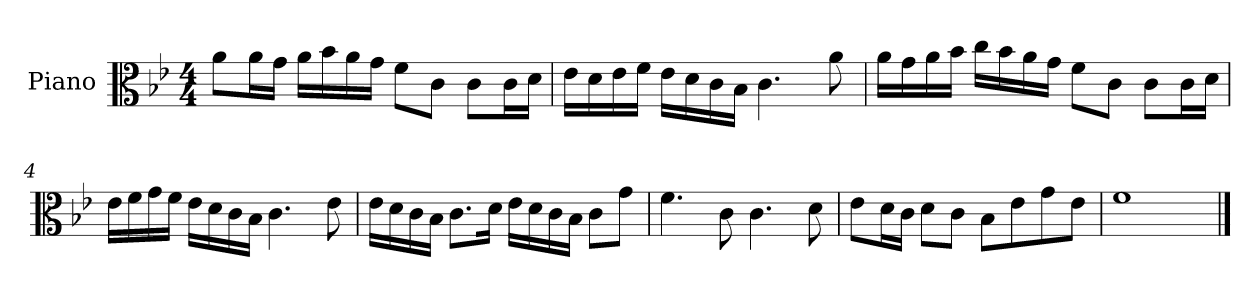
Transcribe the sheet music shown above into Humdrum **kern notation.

**kern
*part1
*staff1
*I"Piano
*I'Pno
*clefC3
*k[b-e-]
*M4/4
=1
8a\L
16a\L
16g\JJ
16a\LL
16b-\
16a\
16g\JJ
8f\L
8c\J
8c\L
16c\L
16d\JJ
=2
16e-\LL
16d\
16e-\
16f\JJ
16e-\LL
16d\
16c\
16B-\JJ
4.c\
8a\
=3
16a\LL
16g\
16a\
16b-\JJ
16cc\LL
16b-\
16a\
16g\JJ
8f\L
8c\J
8c\L
16c\L
16d\JJ
=4
16e-\LL
16f\
16g\
16f\JJ
16e-\LL
16d\
16c\
16B-\JJ
4.c\
8e-\
=5
16e-\LL
16d\
16c\
16B-\JJ
8.c\L
16d\Jk
16e-\LL
16d\
16c\
16B-\JJ
8c\L
8g\J
=6
4.f\
8c\
4.c\
8d\
=7
8e-\L
16d\L
16c\JJ
8d\L
8c\J
8B-\L
8e-\
8g\
8e-\J
=8
1f
==
*-
